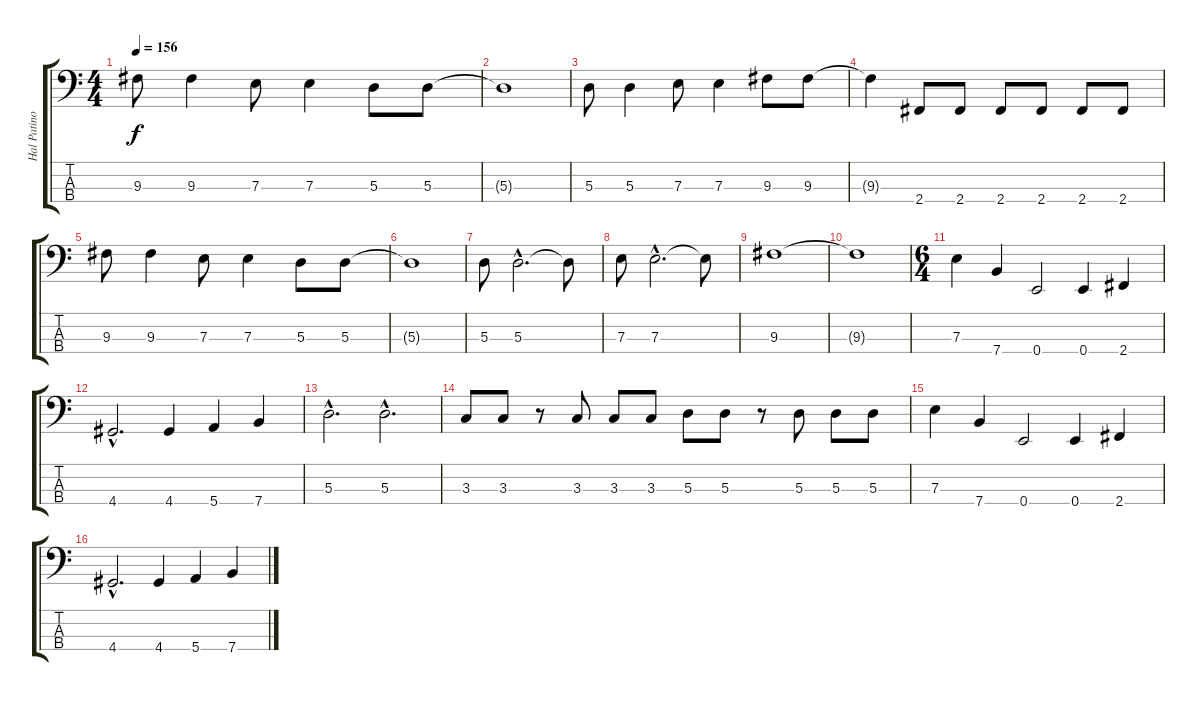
\track ("Hal Patino" "Hal Patino") {instrument electricbassfinger}
\staff {score tabs}
\tuning (G2 D2 A1 E1) {hide}
\ts (4 4)
\tempo 156
\clef f4
\ks c
9.3.8{dy f} 9.3.4 7.3.8 7.3.4 5.3.8 5.3.8 |
5.3{t}.1 |
5.3.8 5.3.4 7.3.8 7.3.4 9.3.8 9.3.8 |
9.3{t}.4 2.4.8 2.4.8 2.4.8 2.4.8 2.4.8 2.4.8 |
9.3.8 9.3.4 7.3.8 7.3.4 5.3.8 5.3.8 |
5.3{t}.1 |
5.3.8 5.3{hac}.2{d} 5.3{t}.8 |
7.3.8 7.3{hac}.2{d} 7.3{t}.8 |
9.3.1 |
9.3{t}.1 |
\ts (6 4)
7.3.4 7.4.4 0.4.2 0.4.4 2.4.4 |
4.4{hac}.2{d} 4.4.4 5.4.4 7.4.4 |
5.3{hac}.2{d} 5.3{hac}.2{d} |
3.3.8 3.3.8 r.8 3.3.8 3.3.8 3.3.8 5.3.8 5.3.8 r.8 5.3.8 5.3.8 5.3.8 |
7.3.4 7.4.4 0.4.2 0.4.4 2.4.4 |
4.4{hac}.2{d} 4.4.4 5.4.4 7.4.4
